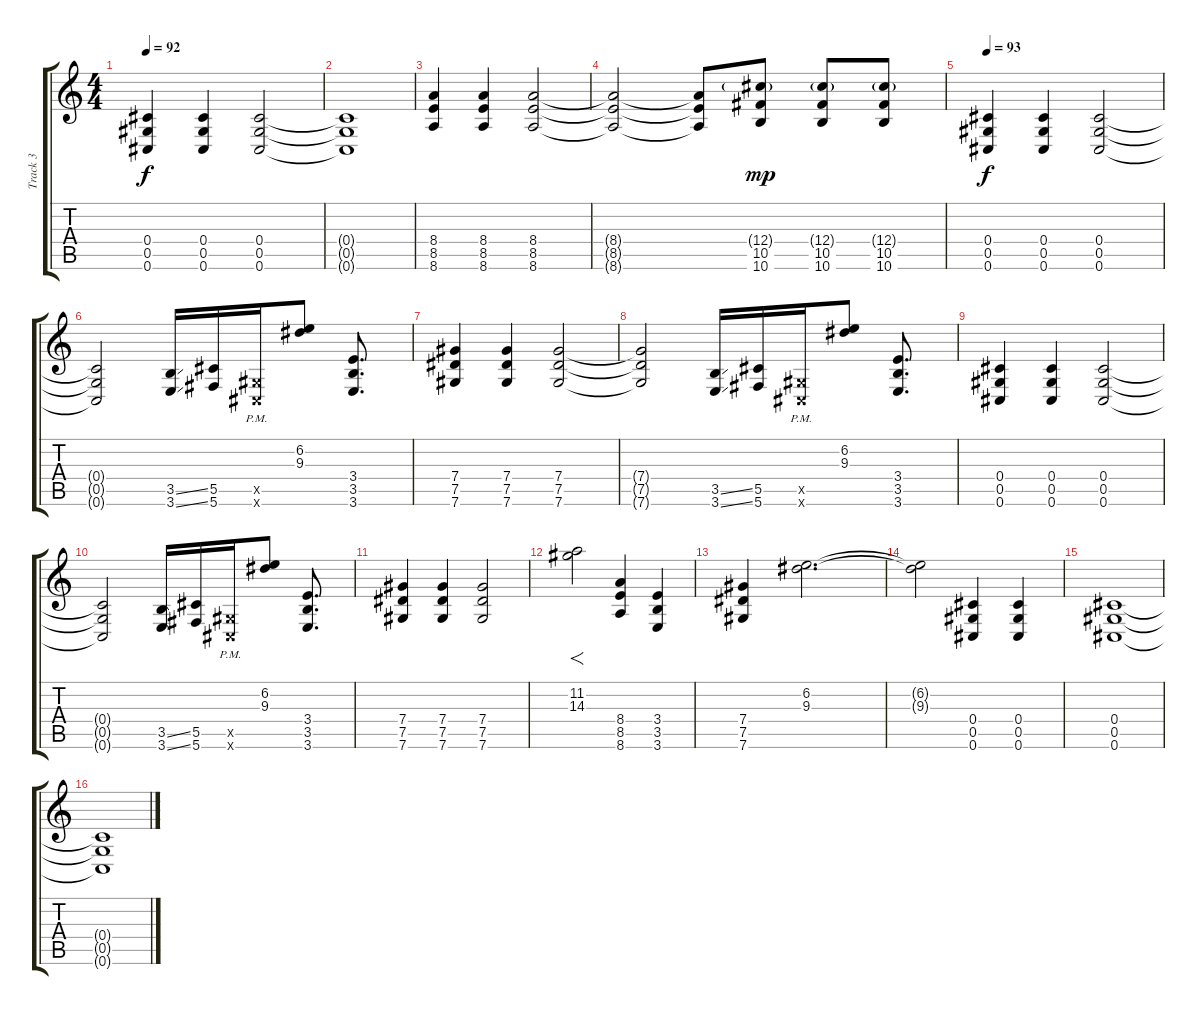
\track ("Track 3" "Track 3") {instrument distortionguitar}
\staff {score tabs}
\tuning (Eb4 Bb3 Gb3 Db3 Ab2 Db2) {hide}
\ts (4 4)
\tempo 92
\clef g2
\ks c
(0.4 0.5 0.6).4{dy f} (0.4 0.5 0.6).4 (0.4 0.5 0.6).2 |
(0.4{t} 0.5{t} 0.6{t}).1 |
(8.4 8.5 8.6).4 (8.4 8.5 8.6).4 (8.4 8.5 8.6).2 |
(8.4{t} 8.5{t} 8.6{t}).2 (8.4{t} 8.5{t} 8.6{t}).8 (12.4{g} 10.5 10.6).8{dy mp} (12.4{g} 10.5 10.6).8 (12.4{g} 10.5 10.6).8 |
\tempo 93
(0.4 0.5 0.6).4{dy f} (0.4 0.5 0.6).4 (0.4 0.5 0.6).2 |
(0.4{t} 0.5{t} 0.6{t}).2 (3.5{ss} 3.6{ss}).16{instrument distortionguitar} (5.5 5.6).16 (0.5{x} 0.6{pm x}).16 (6.2 9.3).8 (3.4 3.5 3.6).8{d} |
(7.4 7.5 7.6).4 (7.4 7.5 7.6).4 (7.4 7.5 7.6).2 |
(7.4{t} 7.5{t} 7.6{t}).2 (3.5{ss} 3.6{ss}).16{instrument distortionguitar} (5.5 5.6).16 (0.5{x} 0.6{pm x}).16 (6.2 9.3).8 (3.4 3.5 3.6).8{d} |
(0.4 0.5 0.6).4 (0.4 0.5 0.6).4 (0.4 0.5 0.6).2 |
(0.4{t} 0.5{t} 0.6{t}).2 (3.5{ss} 3.6{ss}).16{instrument distortionguitar} (5.5 5.6).16 (0.5{x} 0.6{pm x}).16 (6.2 9.3).8 (3.4 3.5 3.6).8{d} |
(7.4 7.5 7.6).4 (7.4 7.5 7.6).4 (7.4 7.5 7.6).2 |
(11.2 14.3).2{f} (8.4 8.5 8.6).4 (3.4 3.5 3.6).4 |
(7.4 7.5 7.6).4 (6.2 9.3).2{d} |
(6.2{t} 9.3{t}).2 (0.4 0.5 0.6).4 (0.4 0.5 0.6).4 |
(0.4 0.5 0.6).1{volume 0} |
(0.4{t} 0.5{t} 0.6{t}).1
